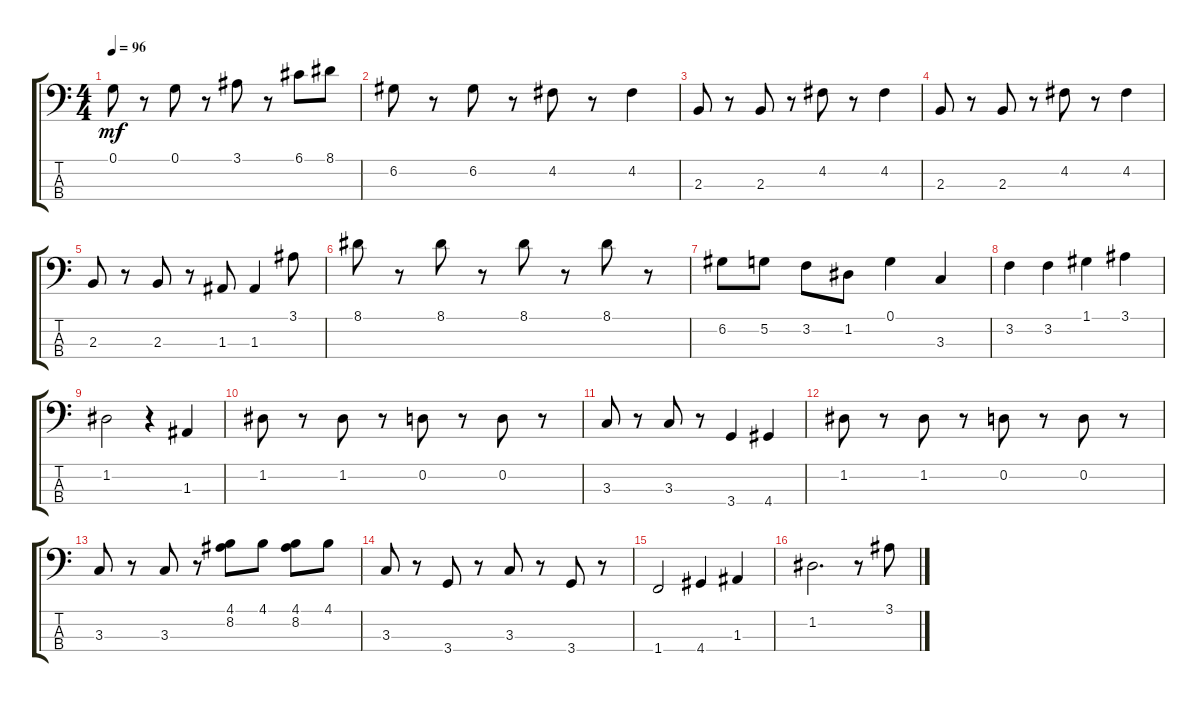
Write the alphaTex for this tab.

\track "" {instrument electricbassfinger}
\staff {score tabs}
\tuning (G2 D2 A1 E1) {hide}
\ts (4 4)
\tempo 96
\clef f4
\ks c
0.1.8{dy mf} r.8 0.1.8 r.8 3.1.8 r.8 6.1.8 8.1.8 |
6.2.8 r.8 6.2.8 r.8 4.2.8 r.8 4.2.4 |
2.3.8 r.8 2.3.8 r.8 4.2.8 r.8 4.2.4 |
2.3.8 r.8 2.3.8 r.8 4.2.8 r.8 4.2.4 |
2.3.8 r.8 2.3.8 r.8 1.3.8 1.3.4 3.1.8 |
8.1.8 r.8 8.1.8 r.8 8.1.8 r.8 8.1.8 r.8 |
6.2.8 5.2.8 3.2.8 1.2.8 0.1.4 3.3.4 |
3.2.4 3.2.4 1.1.4 3.1.4 |
1.2.2 r.4 1.3.4 |
1.2.8 r.8 1.2.8 r.8 0.2.8 r.8 0.2.8 r.8 |
3.3.8 r.8 3.3.8 r.8 3.4.4 4.4.4 |
1.2.8 r.8 1.2.8 r.8 0.2.8 r.8 0.2.8 r.8 |
3.3.8 r.8 3.3.8 r.8 (4.1 8.2).8 4.1.8 (4.1 8.2).8 4.1.8 |
3.3.8 r.8 3.4.8 r.8 3.3.8 r.8 3.4.8 r.8 |
1.4.2 4.4.4 1.3.4 |
1.2.2{d} r.8 3.1.8
